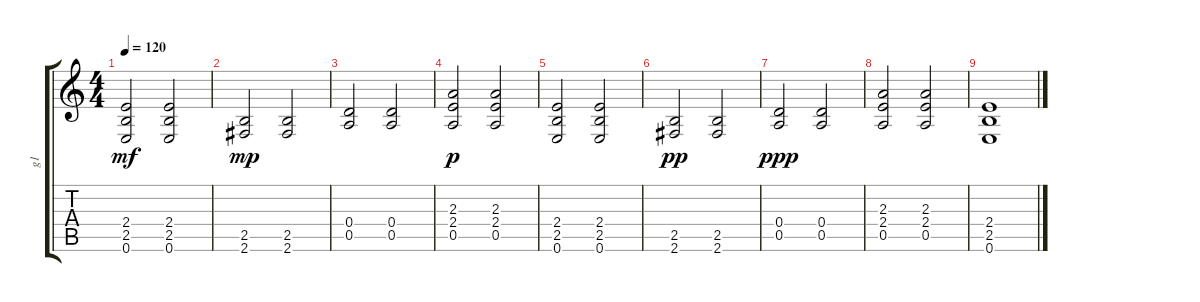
\track ("g1" "g1") {instrument distortionguitar}
\staff {score tabs}
\tuning (E4 B3 G3 D3 A2 E2) {hide}
\ts (4 4)
\tempo 120
\clef g2
\ks c
(2.4 2.5 0.6).2{dy mf} (2.4 2.5 0.6).2 |
(2.5 2.6).2{dy mp} (2.5 2.6).2 |
(0.4 0.5).2 (0.4 0.5).2 |
(2.3 2.4 0.5).2{dy p} (2.3 2.4 0.5).2 |
(2.4 2.5 0.6).2 (2.4 2.5 0.6).2 |
(2.5 2.6).2{dy pp} (2.5 2.6).2 |
(0.4 0.5).2{dy ppp} (0.4 0.5).2 |
(2.3 2.4 0.5).2 (2.3 2.4 0.5).2 |
(2.4 2.5 0.6).1
